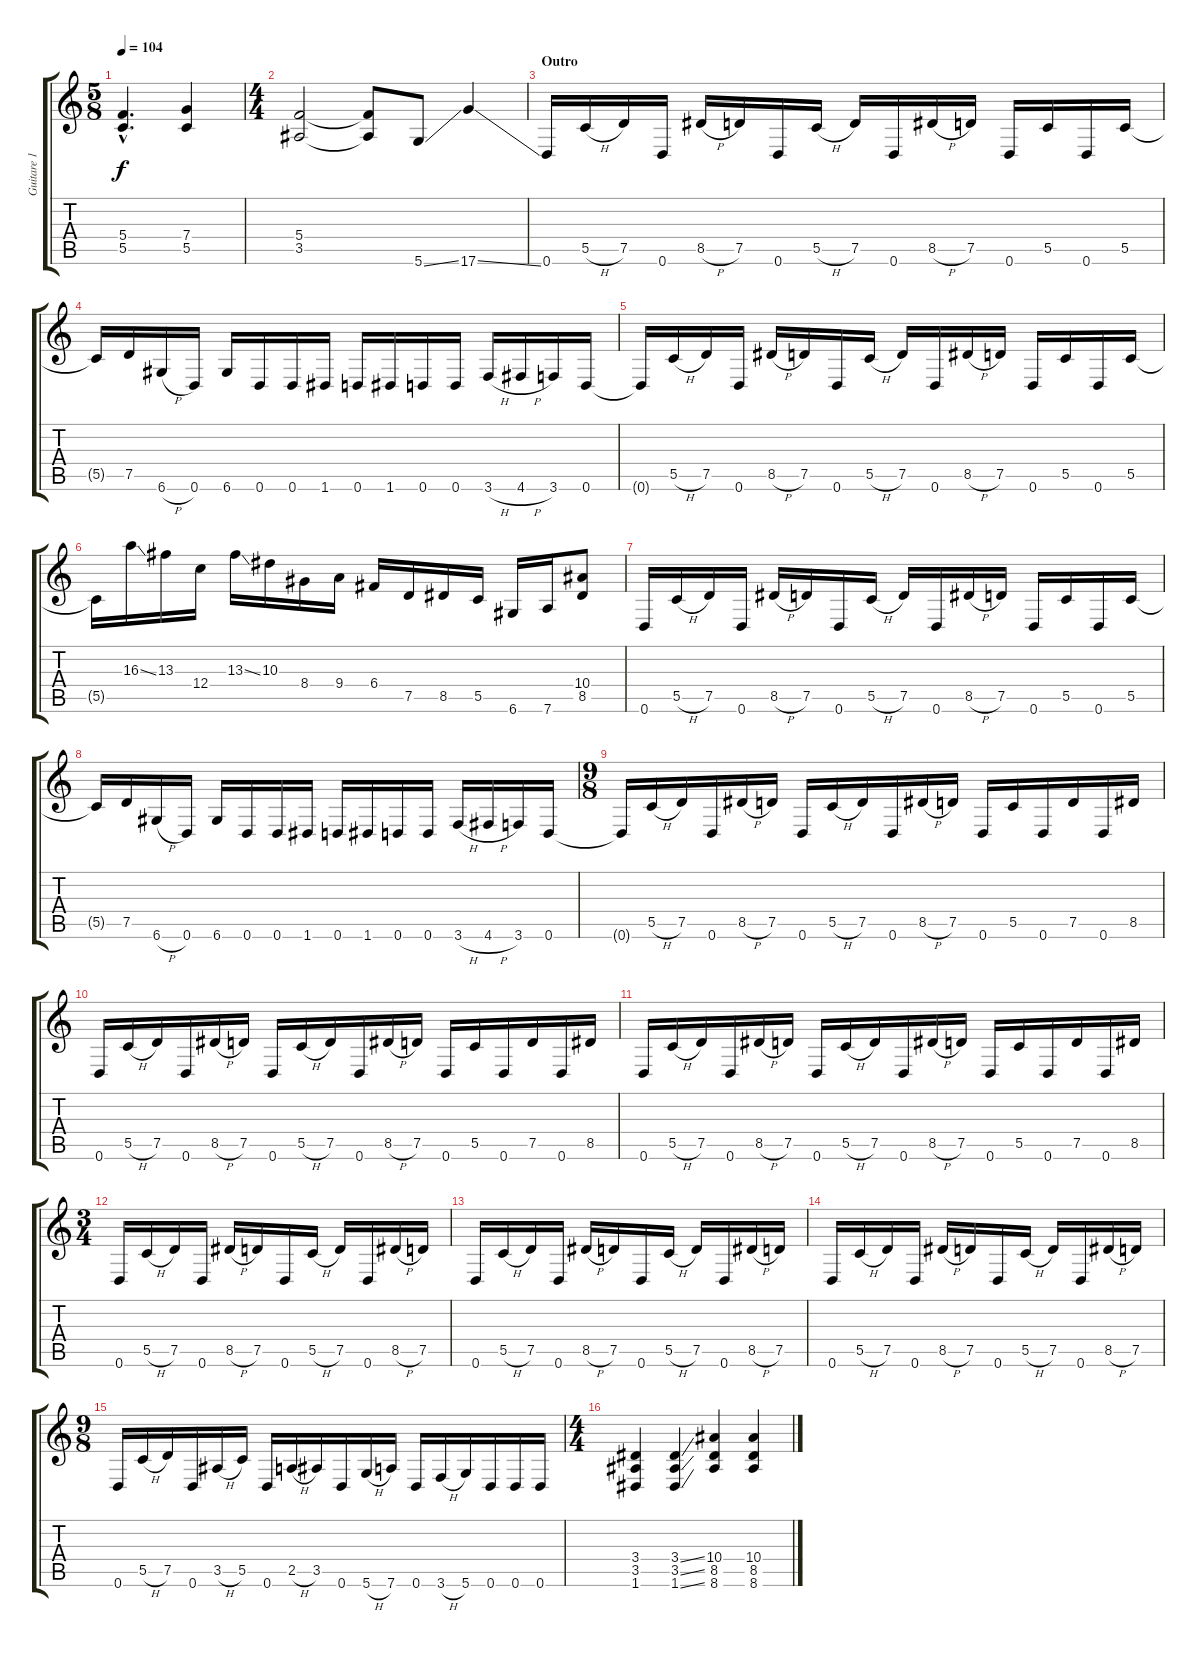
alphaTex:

\track ("Guitare 1" "Guitare 1") {instrument distortionguitar}
\staff {score tabs}
\tuning (D4 A3 F3 C3 G2 D2) {hide}
\ts (5 8)
\tempo 104
\clef g2
\ks c
(5.4{hac} 5.5{hac}).4{d dy f} (7.4 5.5).4 |
\ts (4 4)
(5.4 3.5).2 (5.4{t} 3.5{t}).8 5.6{ss}.8 17.6{ss}.4 |
\section ("" "Outro")
0.6.16 5.5{h}.16 7.5.16 0.6.16 8.5{h}.16 7.5.16 0.6.16 5.5{h}.16 7.5.16 0.6.16 8.5{h}.16 7.5.16 0.6.16 5.5.16 0.6.16 5.5.16 |
5.5{t}.16 7.5.16 6.6{h}.16 0.6.16 6.6.16 0.6.16 0.6.16 1.6.16 0.6.16 1.6.16 0.6.16 0.6.16 3.6{h}.16 4.6{h}.16 3.6.16 0.6.16 |
0.6{t}.16 5.5{h}.16 7.5.16 0.6.16 8.5{h}.16 7.5.16 0.6.16 5.5{h}.16 7.5.16 0.6.16 8.5{h}.16 7.5.16 0.6.16 5.5.16 0.6.16 5.5.16 |
5.5{t}.16 16.3{ss}.16 13.3.16 12.4.16 13.3{ss}.16 10.3.16 8.4.16 9.4.16 6.4.16 7.5.16 8.5.16 5.5.16 6.6.16 7.6.16 (10.4 8.5).8 |
0.6.16 5.5{h}.16 7.5.16 0.6.16 8.5{h}.16 7.5.16 0.6.16 5.5{h}.16 7.5.16 0.6.16 8.5{h}.16 7.5.16 0.6.16 5.5.16 0.6.16 5.5.16 |
5.5{t}.16 7.5.16 6.6{h}.16 0.6.16 6.6.16 0.6.16 0.6.16 1.6.16 0.6.16 1.6.16 0.6.16 0.6.16 3.6{h}.16 4.6{h}.16 3.6.16 0.6.16 |
\ts (9 8)
0.6{t}.16 5.5{h}.16 7.5.16 0.6.16 8.5{h}.16 7.5.16 0.6.16 5.5{h}.16 7.5.16 0.6.16 8.5{h}.16 7.5.16 0.6.16 5.5.16 0.6.16 7.5.16 0.6.16 8.5.16 |
0.6.16 5.5{h}.16 7.5.16 0.6.16 8.5{h}.16 7.5.16 0.6.16 5.5{h}.16 7.5.16 0.6.16 8.5{h}.16 7.5.16 0.6.16 5.5.16 0.6.16 7.5.16 0.6.16 8.5.16 |
0.6.16 5.5{h}.16 7.5.16 0.6.16 8.5{h}.16 7.5.16 0.6.16 5.5{h}.16 7.5.16 0.6.16 8.5{h}.16 7.5.16 0.6.16 5.5.16 0.6.16 7.5.16 0.6.16 8.5.16 |
\ts (3 4)
0.6.16 5.5{h}.16 7.5.16 0.6.16 8.5{h}.16 7.5.16 0.6.16 5.5{h}.16 7.5.16 0.6.16 8.5{h}.16 7.5.16 |
0.6.16 5.5{h}.16 7.5.16 0.6.16 8.5{h}.16 7.5.16 0.6.16 5.5{h}.16 7.5.16 0.6.16 8.5{h}.16 7.5.16 |
0.6.16 5.5{h}.16 7.5.16 0.6.16 8.5{h}.16 7.5.16 0.6.16 5.5{h}.16 7.5.16 0.6.16 8.5{h}.16 7.5.16 |
\ts (9 8)
0.6.16 5.5{h}.16 7.5.16 0.6.16 3.5{h}.16 5.5.16 0.6.16 2.5{h}.16 3.5.16 0.6.16 5.6{h}.16 7.6.16 0.6.16 3.6{h}.16 5.6.16 0.6.16 0.6.16 0.6.16 |
\ts (4 4)
(3.4 3.5 1.6).4 (3.4{ss} 3.5{ss} 1.6{ss}).4 (10.4 8.5 8.6).4 (10.4 8.5 8.6{ss}).4
